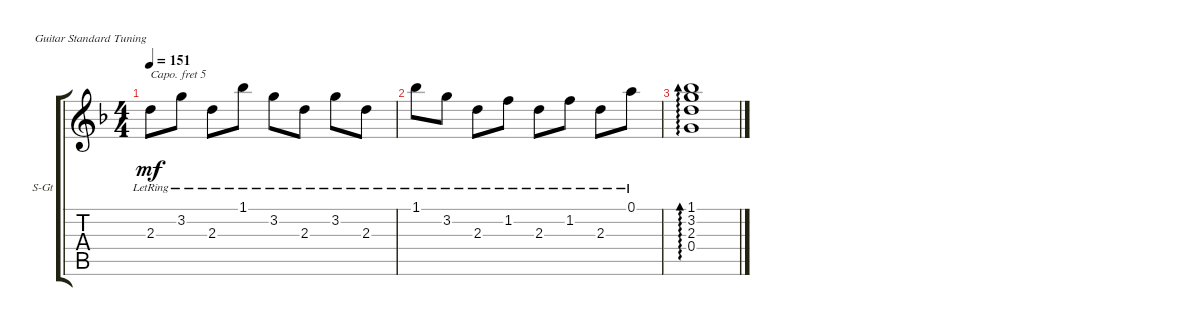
\defaultSystemsLayout 4
\bracketExtendMode groupsimilarinstruments
\firstSystemTrackNameOrientation horizontal
\otherSystemsTrackNameOrientation horizontal
\track ("Steel Guitar" "S-Gt") {instrument acousticguitarsteel}
\staff {score tabs}
\capo 5
\tuning (E4 B3 G3 D3 A2 E2)
\ts (4 4)
\tempo 151
\clef g2
\ks dminor
2.3{lr}.8{dy mf} 3.2{lr}.8 2.3{lr}.8 1.1{lr}.8 3.2{lr}.8 2.3{lr}.8 3.2{lr}.8 2.3{lr}.8 |
1.1{lr}.8 3.2{lr}.8 2.3{lr}.8 1.2{lr}.8 2.3{lr}.8 1.2{lr}.8 2.3{lr}.8 0.1{lr}.8 |
(0.4 2.3 3.2 1.1).1{ad 0}
